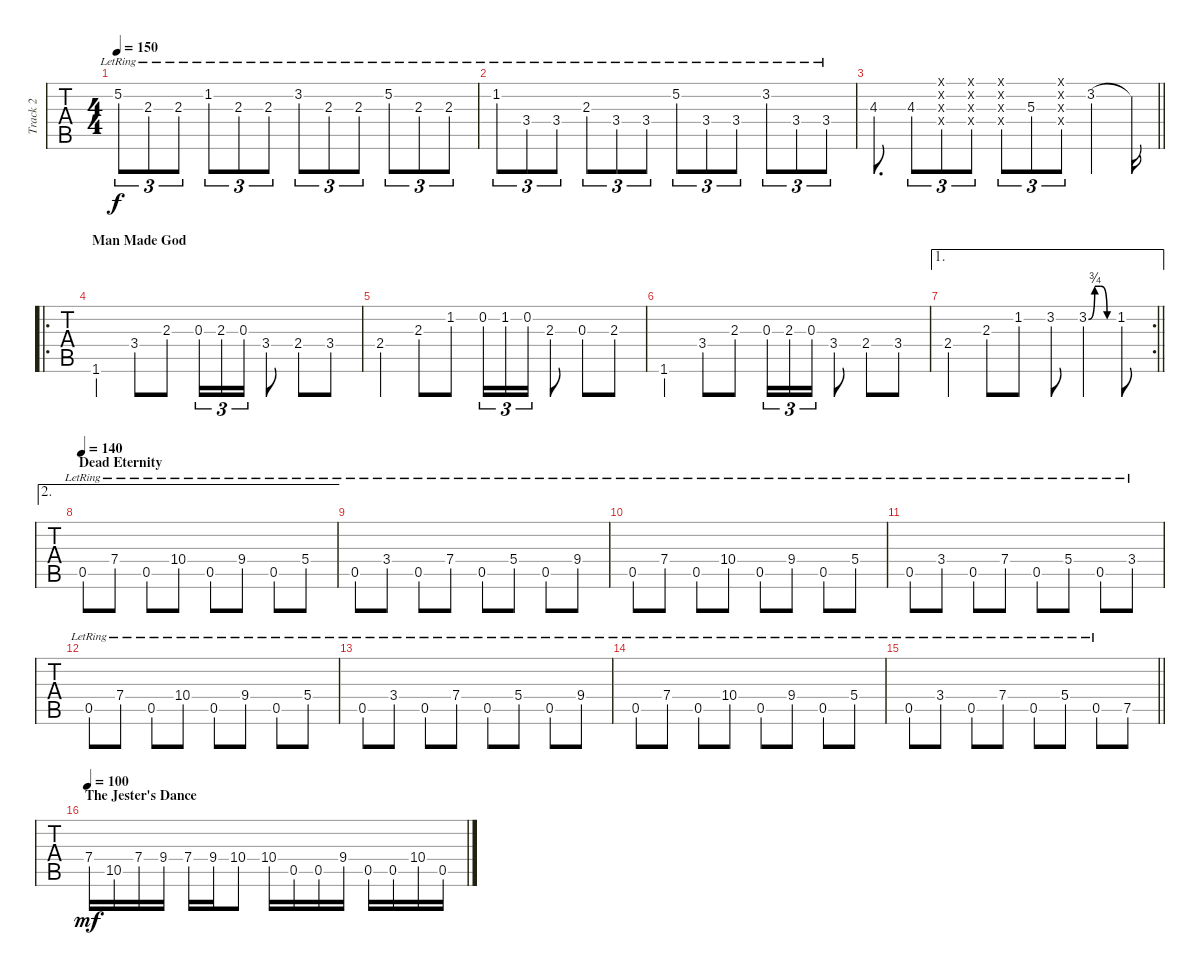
\track ("Track 2" "Track 2") {instrument acousticguitarnylon}
\staff {tabs}
\tuning (E4 B3 G3 D3 A2 E2) {hide}
\ts (4 4)
\tempo 150
\clef g2
\ks c
5.2{lr}.8{tu (3 2) dy f} 2.3{lr}.8{tu (3 2)} 2.3{lr}.8{tu (3 2)} 1.2{lr}.8{tu (3 2)} 2.3{lr}.8{tu (3 2)} 2.3{lr}.8{tu (3 2)} 3.2{lr}.8{tu (3 2)} 2.3{lr}.8{tu (3 2)} 2.3{lr}.8{tu (3 2)} 5.2{lr}.8{tu (3 2)} 2.3{lr}.8{tu (3 2)} 2.3{lr}.8{tu (3 2)} |
1.2{lr}.8{tu (3 2)} 3.4{lr}.8{tu (3 2)} 3.4{lr}.8{tu (3 2)} 2.3{lr}.8{tu (3 2)} 3.4{lr}.8{tu (3 2)} 3.4{lr}.8{tu (3 2)} 5.2{lr}.8{tu (3 2)} 3.4{lr}.8{tu (3 2)} 3.4{lr}.8{tu (3 2)} 3.2{lr}.8{tu (3 2)} 3.4{lr}.8{tu (3 2)} 3.4{lr}.8{tu (3 2)} |
\barLineRight lightlight
4.3.8{d} 4.3.8{tu (3 2)} (0.1{x} 2.2{x} 0.3{x} 3.4{x}).8{tu (3 2)} (0.1{x} 0.2{x} 0.3{x} 3.4{x}).8{tu (3 2)} (0.1{x} 0.2{x} 0.3{x} 3.4{x}).8{tu (3 2)} 5.3.8{tu (3 2)} (0.1{x} 0.2{x} 5.3{x} 0.4{x}).8{tu (3 2)} 3.2.4 3.2{t}.16 |
\ro
\section ("" "Man Made God")
1.6.4 3.4.8 2.3.8 0.3.16{tu (3 2)} 2.3.16{tu (3 2)} 0.3.16{tu (3 2)} 3.4.8 2.4.8 3.4.8 |
2.4.4 2.3.8 1.2.8 0.2.16{tu (3 2)} 1.2.16{tu (3 2)} 0.2.16{tu (3 2)} 2.3.8 0.3.8 2.3.8 |
1.6.4 3.4.8 2.3.8 0.3.16{tu (3 2)} 2.3.16{tu (3 2)} 0.3.16{tu (3 2)} 3.4.8 2.4.8 3.4.8 |
\ae 1
\rc 2
\barLineRight lightlight
2.4.4 2.3.8 1.2.8 3.2.8 3.2{be (custom 0 0 15 3 30 3 45 0 60 0)}.4 1.2.8 |
\ae 2
\section ("" "Dead Eternity")
\tempo 140
0.5{lr}.8 7.4{lr}.8 0.5{lr}.8 10.4{lr}.8 0.5{lr}.8 9.4{lr}.8 0.5{lr}.8 5.4{lr}.8 |
0.5{lr}.8 3.4{lr}.8 0.5{lr}.8 7.4{lr}.8 0.5{lr}.8 5.4{lr}.8 0.5{lr}.8 9.4{lr}.8 |
0.5{lr}.8 7.4{lr}.8 0.5{lr}.8 10.4{lr}.8 0.5{lr}.8 9.4{lr}.8 0.5{lr}.8 5.4{lr}.8 |
0.5{lr}.8 3.4{lr}.8 0.5{lr}.8 7.4{lr}.8 0.5{lr}.8 5.4{lr}.8 0.5{lr}.8 3.4{lr}.8 |
0.5{lr}.8 7.4{lr}.8 0.5{lr}.8 10.4{lr}.8 0.5{lr}.8 9.4{lr}.8 0.5{lr}.8 5.4{lr}.8 |
0.5{lr}.8 3.4{lr}.8 0.5{lr}.8 7.4{lr}.8 0.5{lr}.8 5.4{lr}.8 0.5{lr}.8 9.4{lr}.8 |
0.5{lr}.8 7.4{lr}.8 0.5{lr}.8 10.4{lr}.8 0.5{lr}.8 9.4{lr}.8 0.5{lr}.8 5.4{lr}.8 |
\barLineRight lightlight
0.5{lr}.8 3.4{lr}.8 0.5{lr}.8 7.4{lr}.8 0.5{lr}.8 5.4{lr}.8 0.5{lr}.8 7.5.8 |
\section ("" "The Jester's Dance")
\tempo 100
7.4.16{dy mf} 10.5.16 7.4.16 9.4.16 7.4.16 9.4.16 10.4.8 10.4.16 0.5.16 0.5.16 9.4.16 0.5.16 0.5.16 10.4.16 0.5.16
